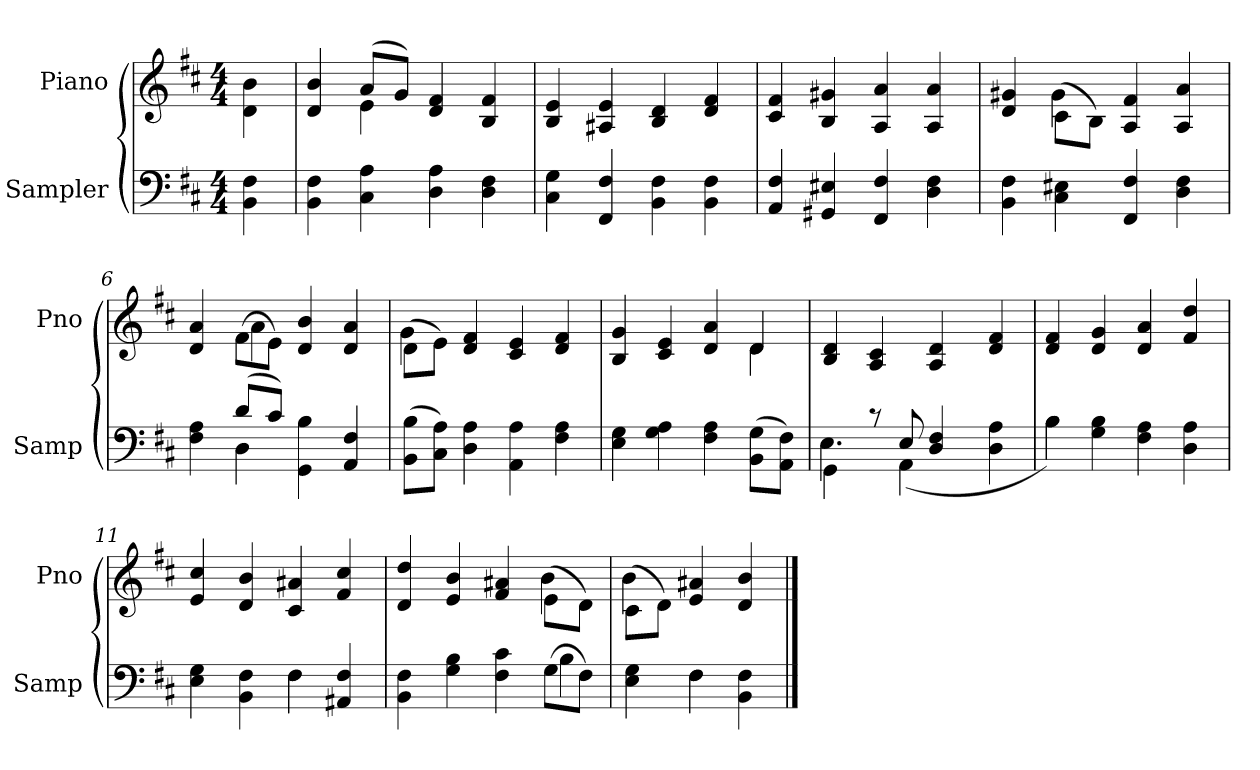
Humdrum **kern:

**kern	**kern
*part2	*part1
*staff2	*staff1
*I"Sampler	*I"Piano
*I'Samp	*I'Pno
*clefF4	*clefG2
*k[f#c#]	*k[f#c#]
*D:	*D:
*M4/4	*M4/4
=1	=1
4BB 4F#	4d\ 4b\
=2	=2
*	*^
4BB 4F#	4d 4b	4ryy
4C# 4A	(8a/L	4e
.	8g/J)	.
4D 4A	4d 4f#	2ryy
4D 4F#	4B 4f#	.
*	*v	*v
=3	=3
4C# 4G	4B 4e
4FF# 4F#	4A#X 4e
4BB 4F#	4B 4d
4BB 4F#	4d 4f#
=4	=4
4AA 4F#	4c# 4f#
4GG#X 4E#X	4B 4g#X
4FF# 4F#	4A 4a
4D 4F#	4A 4a
=5	=5
*	*^
4BB 4F#	4d 4g#X	4ryy
4C# 4E#X	(8c#\L	4g#
.	8B\J)	.
4FF# 4F#	4A 4f#	2ryy
4D 4F#	4A 4a	.
=6	=6	=6
*^	*	*
4F# 4A	4ryy	4d 4a	4ryy
(8d/L	4D	(8f#\L	4a
8c#/J)	.	8e\J)	.
4GG 4B	2ryy	4d 4b	2ryy
4AA 4F#	.	4d 4a	.
*v	*v	*	*
=7	=7	=7
(8BB\ 8B\L	(8d\L	4g
8C#\ 8A\J)	8e\J)	.
4D 4A	4d 4f#	2.ryy
4AA 4A	4c# 4e	.
4F# 4A	4d 4f#	.
=8	=8	=8
4E 4G	4B 4g	2.ryy
4G 4A	4c# 4e	.
4F# 4A	4d 4a	.
(8BB\ 8G\L	4d/	4d
8AA\ 8F#\J)	.	.
*	*v	*v
=9	=9
*^	*
4GG\	4.E	4B 4d
8r	.	4A 4c#
8E/	(4AA	.
4D 4F#	.	4A 4d
.	4.ryy	.
4D 4A	.	4d 4f#
=10	=10	=10
4B\)	4B	4d 4f#
4G 4B	2.ryy	4d 4g
4F# 4A	.	4d 4a
4D 4A	.	4f# 4dd
=11	=11	=11
4E 4G	2ryy	4e 4cc#
4BB 4F#	.	4d 4b
4F#\	4F#	4c# 4a#X
4AA#X 4F#	4ryy	4f# 4cc#
=12	=12	=12
*	*	*^
4BB 4F#	2.ryy	4d 4dd	2.ryy
4G 4B	.	4e 4b	.
4F# 4c#	.	4f# 4a#X	.
(8G\L	4B	(8e\L	4b
8F#\J)	.	8d\J)	.
=13	=13	=13	=13
4E 4G	4ryy	(8c#\L	4b
.	.	8d\J)	.
4F#\	4F#	4e 4a#X	2ryy
4BB 4F#	4ryy	4d 4b	.
*v	*v	*	*
*	*v	*v
==	==
*-	*-
